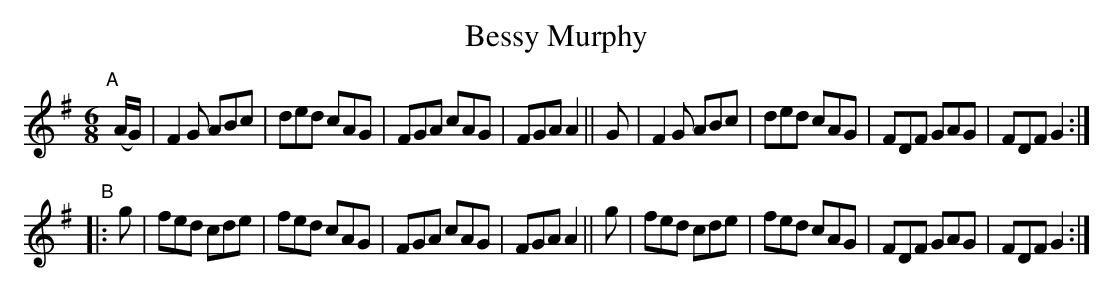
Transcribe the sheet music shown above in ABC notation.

X:1
T: Bessy Murphy
M: 6/8
L: 1/8
K: G
"^A"[|] (A/G/) \
| F2G ABc | ded cAG | FGA cAG | FGA A2 || G \
| F2G ABc | ded cAG | FDF GAG | FDF G2 :|
"^B"|: g \
| fed cde | fed cAG | FGA cAG | FGA A2 || g \
| fed cde | fed cAG | FDF GAG | FDF G2 :|
